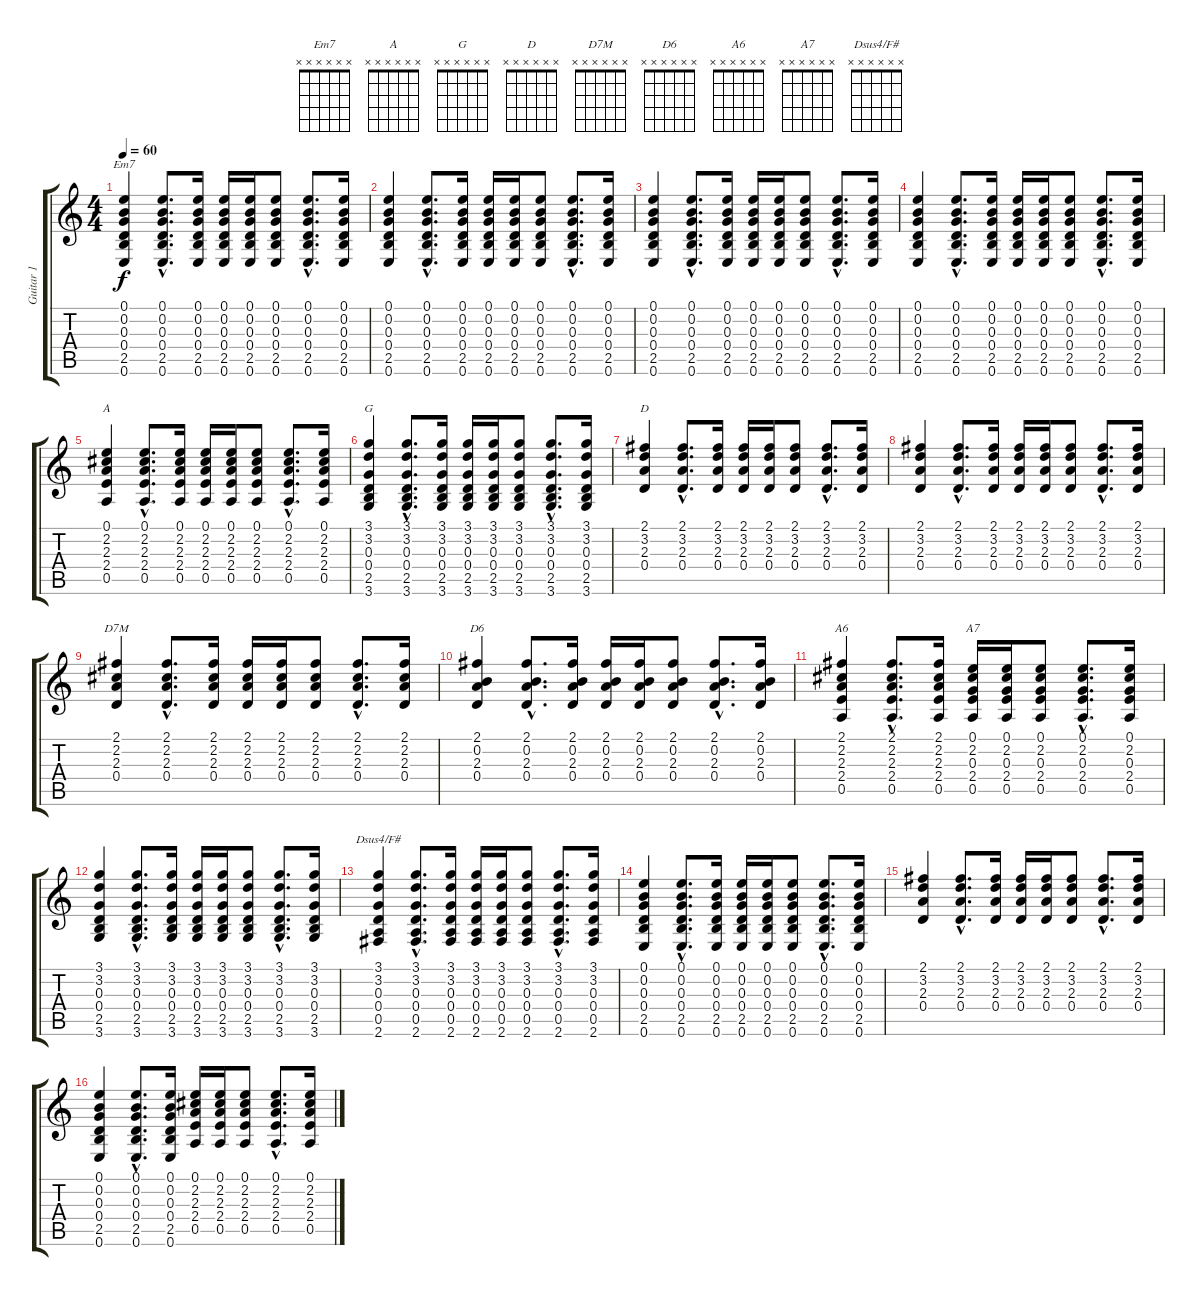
\track ("Guitar 1" "Guitar 1") {instrument acousticguitarsteel}
\staff {score tabs}
\tuning (E4 B3 G3 D3 A2 E2) {hide}
\chord ("Em7" x x x x x x) {firstfret 0}
\chord ("A" x x x x x x) {firstfret 0}
\chord ("G" x x x x x x) {firstfret 0}
\chord ("D" x x x x x x) {firstfret 0}
\chord ("D7M" x x x x x x) {firstfret 0}
\chord ("D6" x x x x x x) {firstfret 0}
\chord ("A6" x x x x x x) {firstfret 0}
\chord ("A7" x x x x x x) {firstfret 0}
\chord ("Dsus4/F#" x x x x x x) {firstfret 0}
\ts (4 4)
\tempo 60
\clef g2
\ks c
(0.1 0.2 0.3 0.4 2.5 0.6).4{ch "Em7" dy f instrument acousticguitarsteel} (0.1{hac} 0.2{hac} 0.3{hac} 0.4{hac} 2.5{hac} 0.6{hac}).8{d} (0.1 0.2 0.3 0.4 2.5 0.6).16 (0.1 0.2 0.3 0.4 2.5 0.6).16 (0.1 0.2 0.3 0.4 2.5 0.6).16 (0.1 0.2 0.3 0.4 2.5 0.6).8 (0.1{hac} 0.2{hac} 0.3{hac} 0.4{hac} 2.5{hac} 0.6{hac}).8{d} (0.1 0.2 0.3 0.4 2.5 0.6).16 |
(0.1 0.2 0.3 0.4 2.5 0.6).4 (0.1{hac} 0.2{hac} 0.3{hac} 0.4{hac} 2.5{hac} 0.6{hac}).8{d} (0.1 0.2 0.3 0.4 2.5 0.6).16 (0.1 0.2 0.3 0.4 2.5 0.6).16 (0.1 0.2 0.3 0.4 2.5 0.6).16 (0.1 0.2 0.3 0.4 2.5 0.6).8 (0.1{hac} 0.2{hac} 0.3{hac} 0.4{hac} 2.5{hac} 0.6{hac}).8{d} (0.1 0.2 0.3 0.4 2.5 0.6).16 |
(0.1 0.2 0.3 0.4 2.5 0.6).4 (0.1{hac} 0.2{hac} 0.3{hac} 0.4{hac} 2.5{hac} 0.6{hac}).8{d} (0.1 0.2 0.3 0.4 2.5 0.6).16 (0.1 0.2 0.3 0.4 2.5 0.6).16 (0.1 0.2 0.3 0.4 2.5 0.6).16 (0.1 0.2 0.3 0.4 2.5 0.6).8 (0.1{hac} 0.2{hac} 0.3{hac} 0.4{hac} 2.5{hac} 0.6{hac}).8{d} (0.1 0.2 0.3 0.4 2.5 0.6).16 |
(0.1 0.2 0.3 0.4 2.5 0.6).4 (0.1{hac} 0.2{hac} 0.3{hac} 0.4{hac} 2.5{hac} 0.6{hac}).8{d} (0.1 0.2 0.3 0.4 2.5 0.6).16 (0.1 0.2 0.3 0.4 2.5 0.6).16 (0.1 0.2 0.3 0.4 2.5 0.6).16 (0.1 0.2 0.3 0.4 2.5 0.6).8 (0.1{hac} 0.2{hac} 0.3{hac} 0.4{hac} 2.5{hac} 0.6{hac}).8{d} (0.1 0.2 0.3 0.4 2.5 0.6).16 |
(0.1 2.2 2.3 2.4 0.5).4{ch "A"} (0.1{hac} 2.2{hac} 2.3{hac} 2.4{hac} 0.5{hac}).8{d} (0.1 2.2 2.3 2.4 0.5).16 (0.1 2.2 2.3 2.4 0.5).16 (0.1 2.2 2.3 2.4 0.5).16 (0.1 2.2 2.3 2.4 0.5).8 (0.1{hac} 2.2{hac} 2.3{hac} 2.4{hac} 0.5{hac}).8{d} (0.1 2.2 2.3 2.4 0.5).16 |
(3.1 3.2 0.3 0.4 2.5 3.6).4{ch "G"} (3.1{hac} 3.2{hac} 0.3{hac} 0.4{hac} 2.5{hac} 3.6{hac}).8{d} (3.1 3.2 0.3 0.4 2.5 3.6).16 (3.1 3.2 0.3 0.4 2.5 3.6).16 (3.1 3.2 0.3 0.4 2.5 3.6).16 (3.1 3.2 0.3 0.4 2.5 3.6).8 (3.1{hac} 3.2{hac} 0.3{hac} 0.4{hac} 2.5{hac} 3.6{hac}).8{d} (3.1 3.2 0.3 0.4 2.5 3.6).16 |
(2.1 3.2 2.3 0.4).4{ch "D"} (2.1{hac} 3.2{hac} 2.3{hac} 0.4{hac}).8{d} (2.1 3.2 2.3 0.4).16 (2.1 3.2 2.3 0.4).16 (2.1 3.2 2.3 0.4).16 (2.1 3.2 2.3 0.4).8 (2.1{hac} 3.2{hac} 2.3{hac} 0.4{hac}).8{d} (2.1 3.2 2.3 0.4).16 |
(2.1 3.2 2.3 0.4).4 (2.1{hac} 3.2{hac} 2.3{hac} 0.4{hac}).8{d} (2.1 3.2 2.3 0.4).16 (2.1 3.2 2.3 0.4).16 (2.1 3.2 2.3 0.4).16 (2.1 3.2 2.3 0.4).8 (2.1{hac} 3.2{hac} 2.3{hac} 0.4{hac}).8{d} (2.1 3.2 2.3 0.4).16 |
(2.1 2.2 2.3 0.4).4{ch "D7M"} (2.1{hac} 2.2{hac} 2.3{hac} 0.4{hac}).8{d} (2.1 2.2 2.3 0.4).16 (2.1 2.2 2.3 0.4).16 (2.1 2.2 2.3 0.4).16 (2.1 2.2 2.3 0.4).8 (2.1{hac} 2.2{hac} 2.3{hac} 0.4{hac}).8{d} (2.1 2.2 2.3 0.4).16 |
(2.1 0.2 2.3 0.4).4{ch "D6"} (2.1{hac} 0.2{hac} 2.3{hac} 0.4{hac}).8{d} (2.1 0.2 2.3 0.4).16 (2.1 0.2 2.3 0.4).16 (2.1 0.2 2.3 0.4).16 (2.1 0.2 2.3 0.4).8 (2.1{hac} 0.2{hac} 2.3{hac} 0.4{hac}).8{d} (2.1 0.2 2.3 0.4).16 |
(2.1 2.2 2.3 2.4 0.5).4{ch "A6"} (2.1{hac} 2.2{hac} 2.3{hac} 2.4{hac} 0.5{hac}).8{d} (2.1 2.2 2.3 2.4 0.5).16 (0.1 2.2 0.3 2.4 0.5).16{ch "A7"} (0.1 2.2 0.3 2.4 0.5).16 (0.1 2.2 0.3 2.4 0.5).8 (0.1{hac} 2.2{hac} 0.3{hac} 2.4{hac} 0.5{hac}).8{d} (0.1 2.2 0.3 2.4 0.5).16 |
(3.1 3.2 0.3 0.4 2.5 3.6).4 (3.1{hac} 3.2{hac} 0.3{hac} 0.4{hac} 2.5{hac} 3.6{hac}).8{d} (3.1 3.2 0.3 0.4 2.5 3.6).16 (3.1 3.2 0.3 0.4 2.5 3.6).16 (3.1 3.2 0.3 0.4 2.5 3.6).16 (3.1 3.2 0.3 0.4 2.5 3.6).8 (3.1{hac} 3.2{hac} 0.3{hac} 0.4{hac} 2.5{hac} 3.6{hac}).8{d} (3.1 3.2 0.3 0.4 2.5 3.6).16 |
(3.1 3.2 0.3 0.4 0.5 2.6).4{ch "Dsus4/F#"} (3.1{hac} 3.2{hac} 0.3{hac} 0.4{hac} 0.5{hac} 2.6{hac}).8{d} (3.1 3.2 0.3 0.4 0.5 2.6).16 (3.1 3.2 0.3 0.4 0.5 2.6).16 (3.1 3.2 0.3 0.4 0.5 2.6).16 (3.1 3.2 0.3 0.4 0.5 2.6).8 (3.1{hac} 3.2{hac} 0.3{hac} 0.4{hac} 0.5{hac} 2.6{hac}).8{d} (3.1 3.2 0.3 0.4 0.5 2.6).16 |
(0.1 0.2 0.3 0.4 2.5 0.6).4 (0.1{hac} 0.2{hac} 0.3{hac} 0.4{hac} 2.5{hac} 0.6{hac}).8{d} (0.1 0.2 0.3 0.4 2.5 0.6).16 (0.1 0.2 0.3 0.4 2.5 0.6).16 (0.1 0.2 0.3 0.4 2.5 0.6).16 (0.1 0.2 0.3 0.4 2.5 0.6).8 (0.1{hac} 0.2{hac} 0.3{hac} 0.4{hac} 2.5{hac} 0.6{hac}).8{d} (0.1 0.2 0.3 0.4 2.5 0.6).16 |
(2.1 3.2 2.3 0.4).4 (2.1{hac} 3.2{hac} 2.3{hac} 0.4{hac}).8{d} (2.1 3.2 2.3 0.4).16 (2.1 3.2 2.3 0.4).16 (2.1 3.2 2.3 0.4).16 (2.1 3.2 2.3 0.4).8 (2.1{hac} 3.2{hac} 2.3{hac} 0.4{hac}).8{d} (2.1 3.2 2.3 0.4).16 |
(0.1 0.2 0.3 0.4 2.5 0.6).4 (0.1{hac} 0.2{hac} 0.3{hac} 0.4{hac} 2.5{hac} 0.6{hac}).8{d} (0.1 0.2 0.3 0.4 2.5 0.6).16 (0.1 2.2 2.3 2.4 0.5).16 (0.1 2.2 2.3 2.4 0.5).16 (0.1 2.2 2.3 2.4 0.5).8 (0.1{hac} 2.2{hac} 2.3{hac} 2.4{hac} 0.5{hac}).8{d} (0.1 2.2 2.3 2.4 0.5).16
